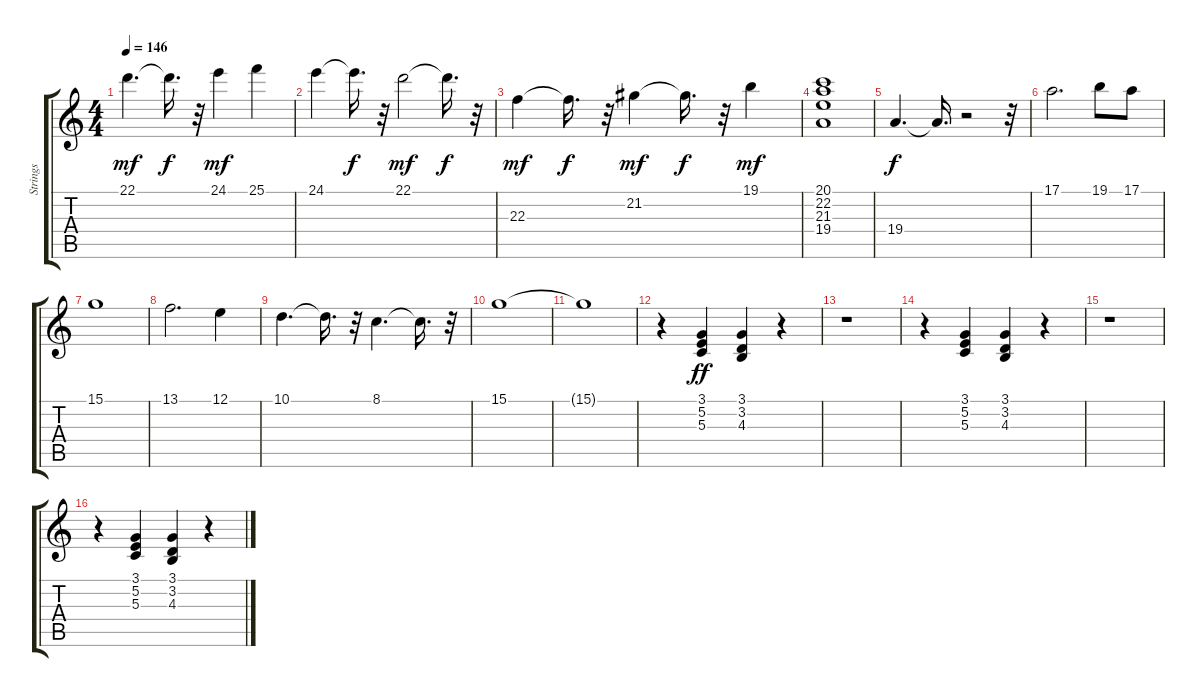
\track ("Strings" "Strings") {instrument stringensemble1}
\staff {score tabs}
\tuning (E4 B3 G3 D3 A2 E2) {hide}
\ts (4 4)
\tempo 146
\clef g2
\ks c
22.1.4{d dy mf} 22.1{t}.16{d dy f} r.32 24.1.4{dy mf} 25.1.4 |
24.1.4 24.1{t}.16{d dy f} r.32 22.1.2{dy mf} 22.1{t}.16{d dy f} r.32 |
22.3.4{dy mf} 22.3{t}.16{d dy f} r.32 21.2.4{dy mf} 21.2{t}.16{d dy f} r.32 19.1.4{dy mf} |
(20.1 22.2 21.3 19.4).1 |
19.4.4{d dy f} 19.4{t}.16{d} r.2 r.32 |
17.1.2{d} 19.1.8 17.1.8 |
15.1.1 |
13.1.2{d} 12.1.4 |
10.1.4{d} 10.1{t}.16{d} r.32 8.1.4{d} 8.1{t}.16{d} r.32 |
15.1.1 |
15.1{t}.1 |
r.4 (3.1 5.2 5.3).4{dy ff volume 14 instrument lead2sawtooth} (3.1 3.2 4.3).4 r.4 |
r.1 |
r.4 (3.1 5.2 5.3).4 (3.1 3.2 4.3).4 r.4 |
r.1 |
r.4 (3.1 5.2 5.3).4 (3.1 3.2 4.3).4 r.4
